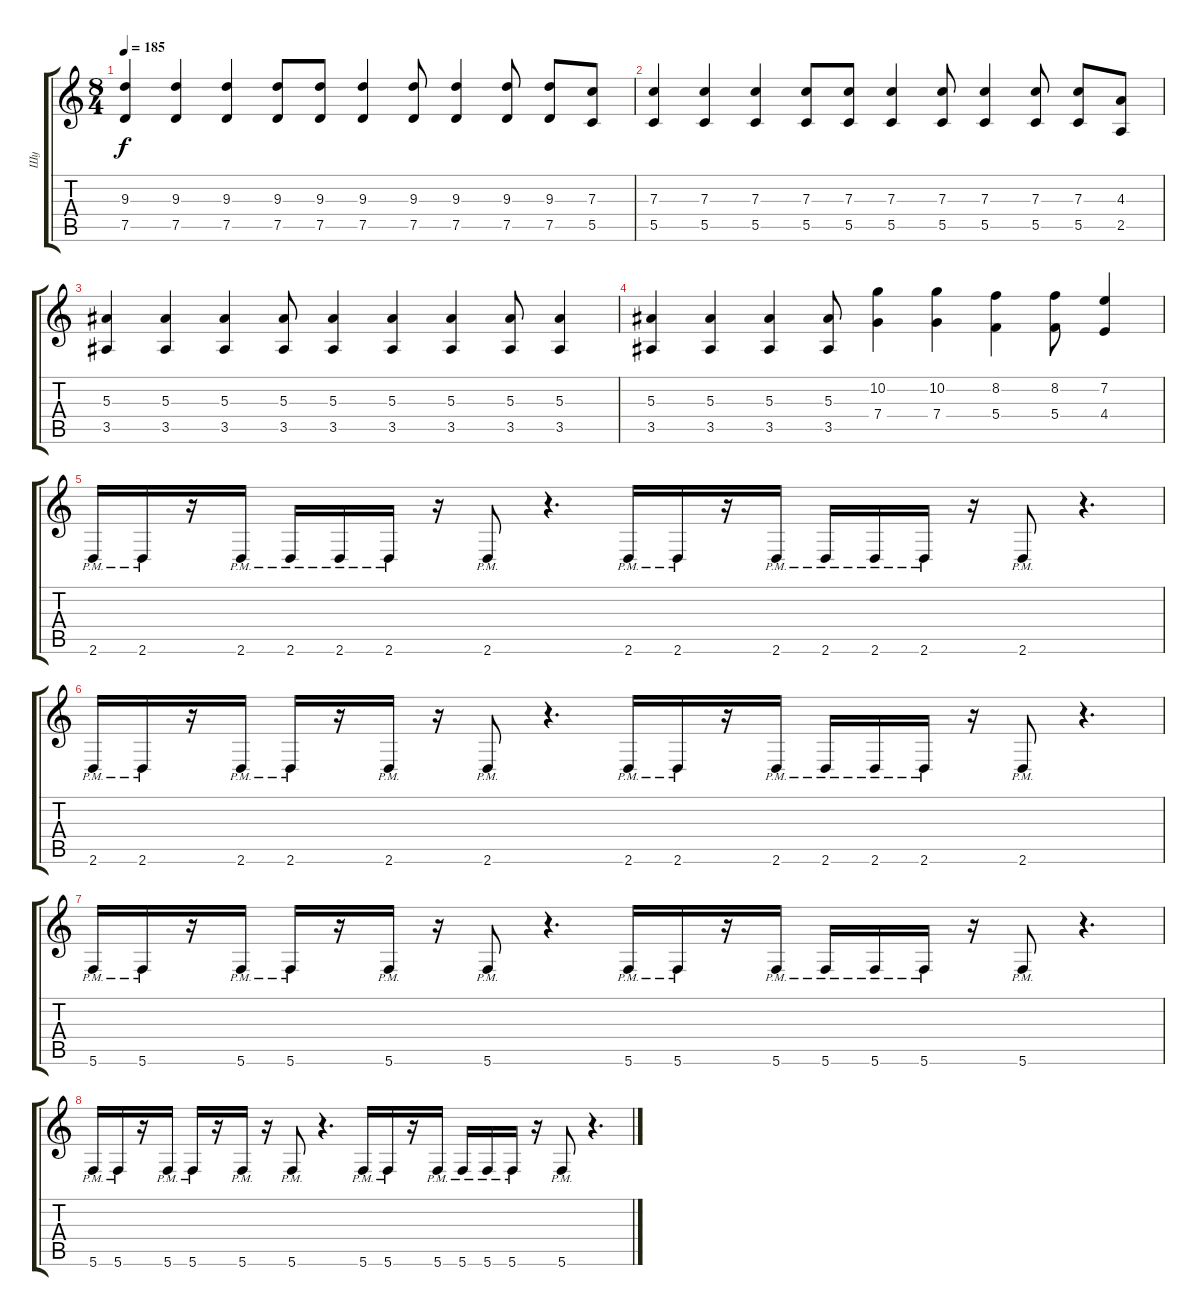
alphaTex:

\track ("Шу" "Шу") {instrument distortionguitar}
\staff {score tabs}
\tuning (D4 A3 F3 C3 G2 C2) {hide}
\ts (8 4)
\tempo 185
\clef g2
\ks c
(9.3 7.5).4{dy f} (9.3 7.5).4 (9.3 7.5).4 (9.3 7.5).8 (9.3 7.5).8 (9.3 7.5).4 (9.3 7.5).8 (9.3 7.5).4 (9.3 7.5).8 (9.3 7.5).8 (7.3 5.5).8 |
(7.3 5.5).4 (7.3 5.5).4 (7.3 5.5).4 (7.3 5.5).8 (7.3 5.5).8 (7.3 5.5).4 (7.3 5.5).8 (7.3 5.5).4 (7.3 5.5).8 (7.3 5.5).8 (4.3 2.5).8 |
(5.3 3.5).4 (5.3 3.5).4 (5.3 3.5).4 (5.3 3.5).8 (5.3 3.5).4 (5.3 3.5).4 (5.3 3.5).4 (5.3 3.5).8 (5.3 3.5).4 |
(5.3 3.5).4 (5.3 3.5).4 (5.3 3.5).4 (5.3 3.5).8 (10.2 7.4).4 (10.2 7.4).4 (8.2 5.4).4 (8.2 5.4).8 (7.2 4.4).4 |
2.6{pm}.16 2.6{pm}.16 r.16 2.6{pm}.16 2.6{pm}.16 2.6{pm}.16 2.6{pm}.16 r.16 2.6{pm}.8 r.4{d} 2.6{pm}.16 2.6{pm}.16 r.16 2.6{pm}.16 2.6{pm}.16 2.6{pm}.16 2.6{pm}.16 r.16 2.6{pm}.8 r.4{d} |
2.6{pm}.16 2.6{pm}.16 r.16 2.6{pm}.16 2.6{pm}.16 r.16 2.6{pm}.16 r.16 2.6{pm}.8 r.4{d} 2.6{pm}.16 2.6{pm}.16 r.16 2.6{pm}.16 2.6{pm}.16 2.6{pm}.16 2.6{pm}.16 r.16 2.6{pm}.8 r.4{d} |
5.6{pm}.16 5.6{pm}.16 r.16 5.6{pm}.16 5.6{pm}.16 r.16 5.6{pm}.16 r.16 5.6{pm}.8 r.4{d} 5.6{pm}.16 5.6{pm}.16 r.16 5.6{pm}.16 5.6{pm}.16 5.6{pm}.16 5.6{pm}.16 r.16 5.6{pm}.8 r.4{d} |
5.6{pm}.16 5.6{pm}.16 r.16 5.6{pm}.16 5.6{pm}.16 r.16 5.6{pm}.16 r.16 5.6{pm}.8 r.4{d} 5.6{pm}.16 5.6{pm}.16 r.16 5.6{pm}.16 5.6{pm}.16 5.6{pm}.16 5.6{pm}.16 r.16 5.6{pm}.8 r.4{d}
